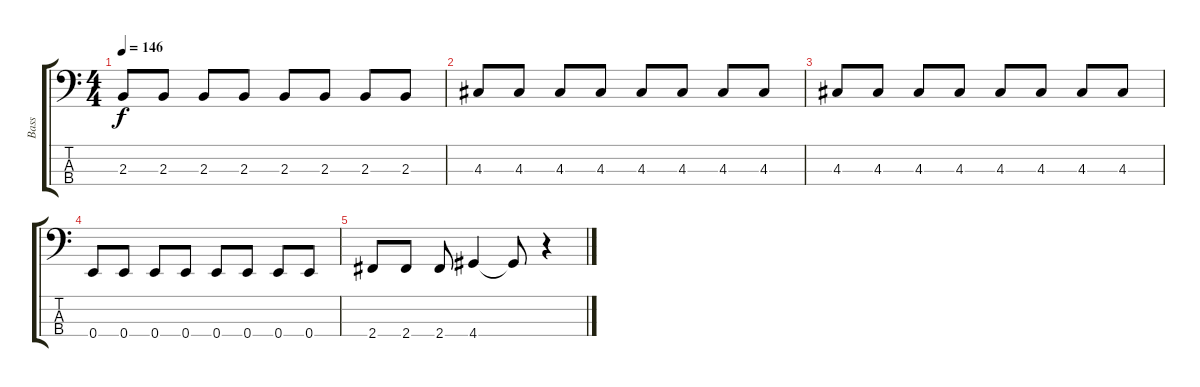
\track ("Bass" "Bass") {instrument electricbasspick}
\staff {score tabs}
\tuning (G2 D2 A1 E1) {hide}
\ts (4 4)
\tempo 146
\clef f4
\ks c
2.3.8{dy f} 2.3.8 2.3.8 2.3.8 2.3.8 2.3.8 2.3.8 2.3.8 |
4.3.8 4.3.8 4.3.8 4.3.8 4.3.8 4.3.8 4.3.8 4.3.8 |
4.3.8 4.3.8 4.3.8 4.3.8 4.3.8 4.3.8 4.3.8 4.3.8 |
0.4.8 0.4.8 0.4.8 0.4.8 0.4.8 0.4.8 0.4.8 0.4.8 |
2.4.8 2.4.8 2.4.8 4.4.4 4.4{t}.8 r.4
